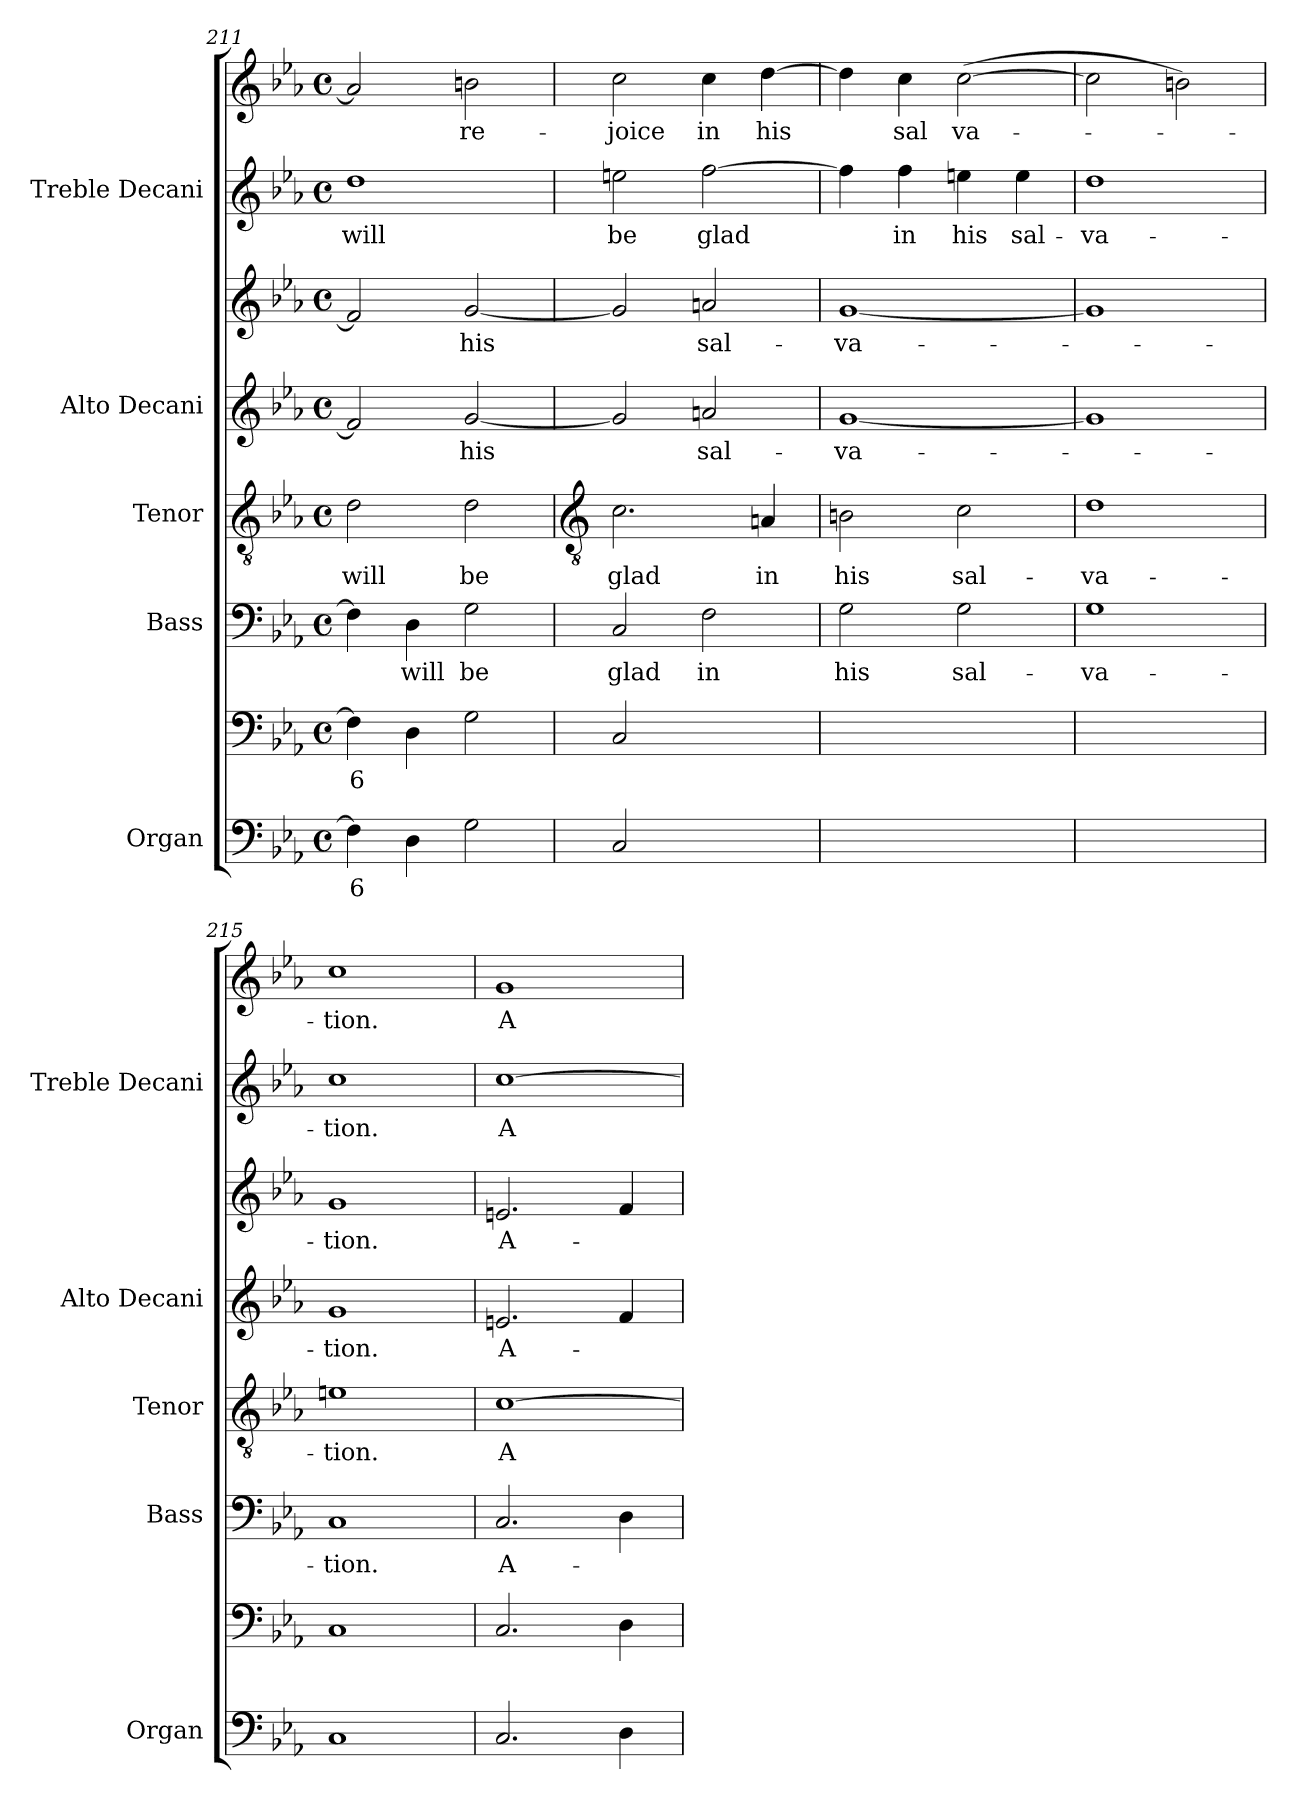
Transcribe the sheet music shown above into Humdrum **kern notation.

**kern	**text	**text	**kern	**text	**text	**kern	**text	**kern	**text	**kern	**text	**kern	**text	**kern	**text	**kern	**text
*part5	*part5	*part5	*part5	*part5	*part5	*part4	*part4	*part3	*part3	*part2	*part2	*part2	*part2	*part1	*part1	*part1	*part1
*staff8	*staff8	*staff8	*staff7	*staff7	*staff7	*staff6	*staff6	*staff5	*staff5	*staff4	*staff4	*staff3	*staff3	*staff2	*staff2	*staff1	*staff1
*I"Organ	*	*	*	*	*	*I"Bass	*	*I"Tenor	*	*I"Alto Decani	*	*	*	*I"Treble Decani	*	*	*
*I'Organ	*	*	*	*	*	*I'Bass	*	*I'Tenor	*	*I'Alto Decani	*	*	*	*I'Treble Decani	*	*	*
*clefF4	*	*	*clefF4	*	*	*clefF4	*	*clefGv2	*	*clefG2	*	*clefG2	*	*clefG2	*	*clefG2	*
*k[b-e-a-]	*	*	*k[b-e-a-]	*	*	*k[b-e-a-]	*	*k[b-e-a-]	*	*k[b-e-a-]	*	*k[b-e-a-]	*	*k[b-e-a-]	*	*k[b-e-a-]	*
*E-:	*	*	*E-:	*	*	*E-:	*	*E-:	*	*E-:	*	*E-:	*	*E-:	*	*E-:	*
*M4/4	*	*	*M4/4	*	*	*M4/4	*	*M4/4	*	*M4/4	*	*M4/4	*	*M4/4	*	*M4/4	*
*met(c)	*	*	*met(c)	*	*	*met(c)	*	*met(c)	*	*met(c)	*	*met(c)	*	*met(c)	*	*met(c)	*
=211	=211	=211	=211	=211	=211	=211	=211	=211	=211	=211	=211	=211	=211	=211	=211	=211	=211
!	!LO:LY:b	!	!	!LO:LY:b	!	!	!	!	!LO:LY:b	!	!	!	!	!	!LO:LY:b	!	!
4F\]	6	.	4F\]	6	.	4F\]	.	2d\	will	2f]	.	2f]	.	1dd	-will	2a]	.
!	!	!	!	!	!	!	!LO:LY:b	!	!	!	!	!	!	!	!	!	!
4D	.	.	4D	.	.	4D	will	.	.	.	.	.	.	.	.	.	.
!	!	!	!	!	!	!	!LO:LY:b	!	!LO:LY:b	!	!LO:LY:b	!	!LO:LY:b	!	!	!	!LO:LY:b
2G	.	.	2G	.	.	2G	be	2d\	be	[2g	his	[2g	his	.	.	2bn	re-
!!LO:LB:g=z
=212	=212	=212	=212	=212	=212	=212	=212	=212	=212	=212	=212	=212	=212	=212	=212	=212	=212
*	*	*	*	*	*	*	*	*clefGv2	*	*	*	*	*	*	*	*	*
!	!	!	!	!	!	!	!LO:LY:b	!	!LO:LY:b	!	!	!	!	!	!LO:LY:b	!	!LO:LY:b
2C	.	.	2C	.	.	2C	glad	2.c	glad	2g]	.	2g]	.	2een	be	2cc	joice
!	!LO:LY:b	!LO:LY:b	!	!LO:LY:b	!LO:LY:b	!	!LO:LY:b	!	!	!	!LO:LY:b	!	!LO:LY:b	!	!LO:LY:b	!	!LO:LY:b
[4Fyy	5	3	[4Fyy	5	3	2F	in	.	.	2an	sal-	2an	sal-	[2ff	glad	4cc	in
!	!LO:LY:b	!	!	!LO:LY:b	!	!	!	!	!LO:LY:b	!	!	!	!	!	!	!	!LO:LY:b
4Fyy]	6	.	4Fyy]	6	.	.	.	4An	in	.	.	.	.	.	.	[4dd\	his
=213	=213	=213	=213	=213	=213	=213	=213	=213	=213	=213	=213	=213	=213	=213	=213	=213	=213
!	!LO:LY:b	!LO:LY:b	!	!LO:LY:b	!LO:LY:b	!	!LO:LY:b	!	!LO:LY:b	!	!LO:LY:b	!	!LO:LY:b	!	!	!	!
[2Gyy	7	3	(>[2Gyy	7	3	2G	his	2Bn	his	[1g	-va-	[1g	-va-	4ff]	.	4dd\]	.
!	!	!	!	!	!	!	!	!	!	!	!	!	!	!	!LO:LY:b	!	!LO:LY:b
.	.	.	.	.	.	.	.	.	.	.	.	.	.	4ff	in	4cc	sal
!	!LO:LY:b	!LO:LY:b	!	!LO:LY:b	!LO:LY:b	!	!LO:LY:b	!	!LO:LY:b	!	!	!	!	!	!LO:LY:b	!	!LO:LY:b
2Gyy_	6	4	2Gyy_	6	4	2G	sal-	2c	sal-	.	.	.	.	4een	his	(>[2cc	va-
!	!	!	!	!	!	!	!	!	!	!	!	!	!	!	!LO:LY:b	!	!
.	.	.	.	.	.	.	.	.	.	.	.	.	.	4ee	sal-	.	.
=214	=214	=214	=214	=214	=214	=214	=214	=214	=214	=214	=214	=214	=214	=214	=214	=214	=214
!	!LO:LY:b	!LO:LY:b	!	!LO:LY:b	!LO:LY:b	!	!LO:LY:b	!	!LO:LY:b	!	!	!	!	!	!LO:LY:b	!	!
2Gyy_	5	4	2Gyy_)	5	4	1G	-va-	1d	-va-	1g]	.	1g]	.	1dd	-va-	2cc]	.
!	!	!LO:LY:b	!	!	!LO:LY:b	!	!	!	!	!	!	!	!	!	!	!	!
2Gyy]	.	3	2Gyy]	.	3	.	.	.	.	.	.	.	.	.	.	2bn)	.
=215	=215	=215	=215	=215	=215	=215	=215	=215	=215	=215	=215	=215	=215	=215	=215	=215	=215
!	!	!	!	!	!	!	!LO:LY:b	!	!LO:LY:b	!	!LO:LY:b	!	!LO:LY:b	!	!LO:LY:b	!	!LO:LY:b
1C	.	.	1C	.	.	1C	-tion.	1en	-tion.	1g	tion.	1g	tion.	1cc	tion.	1cc	-tion.
=216	=216	=216	=216	=216	=216	=216	=216	=216	=216	=216	=216	=216	=216	=216	=216	=216	=216
!	!	!	!	!	!	!	!LO:LY:b	!	!LO:LY:b	!	!LO:LY:b	!	!LO:LY:b	!	!LO:LY:b	!	!LO:LY:b
2.C	.	.	2.C	.	.	2.C	A-	[1c	A-	2.en	A-	2.en	A-	[1cc	-A-	1g	A-
4D	.	.	4D	.	.	4D	.	.	.	4f	.	4f	.	.	.	.	.
=	=	=	=	=	=	=	=	=	=	=	=	=	=	=	=	=	=
*-	*-	*-	*-	*-	*-	*-	*-	*-	*-	*-	*-	*-	*-	*-	*-	*-	*-
